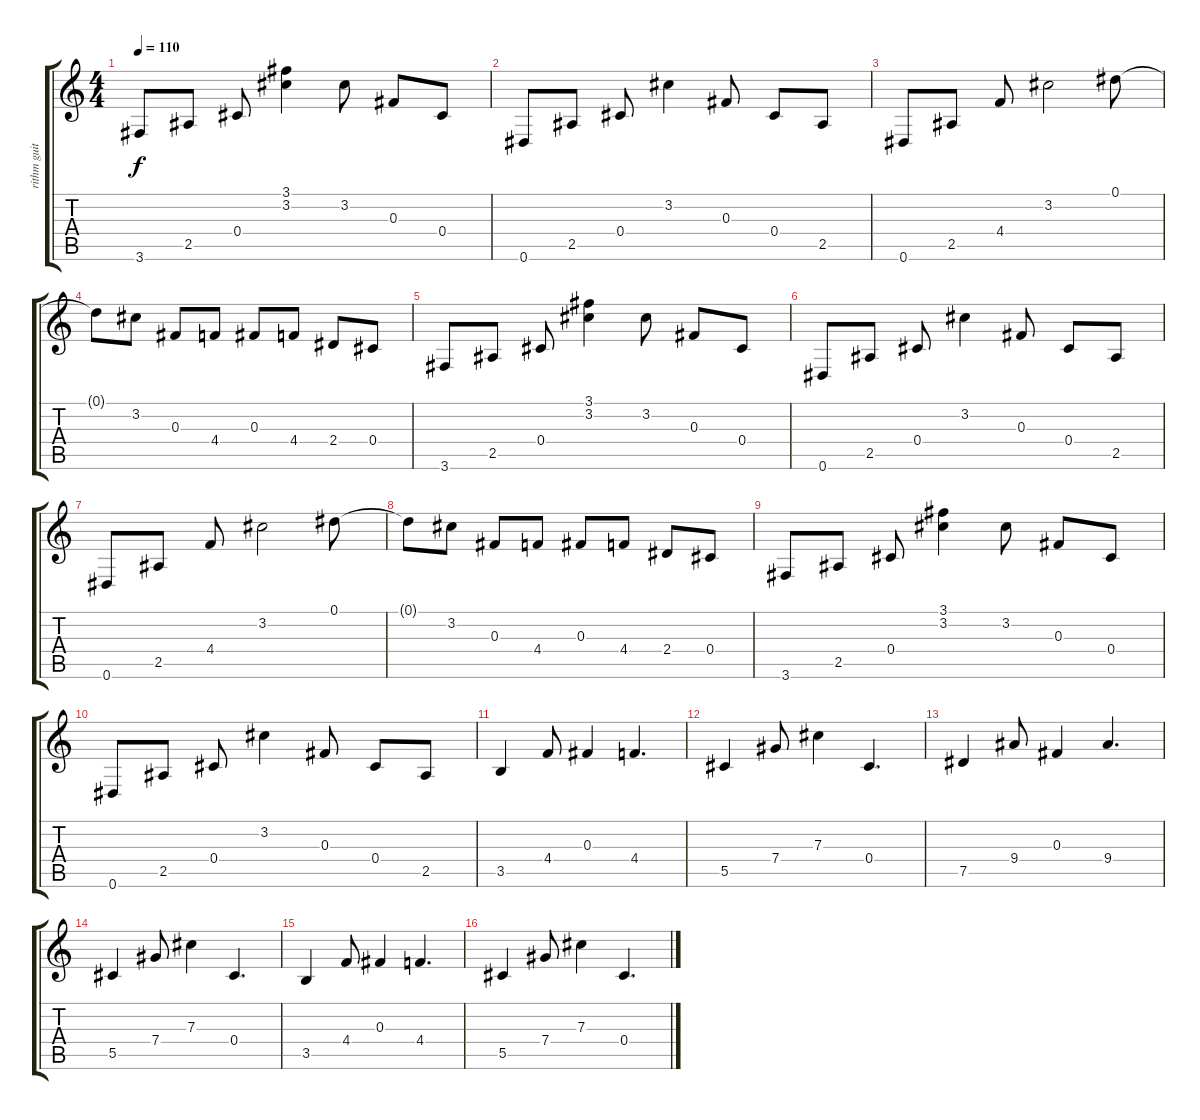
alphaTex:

\track ("rithm guitar" "rithm guit") {instrument acousticguitarsteel}
\staff {score tabs}
\tuning (Eb4 Bb3 Gb3 Db3 Ab2 Eb2) {hide}
\ts (4 4)
\tempo 110
\clef g2
\ks c
3.6.8{dy f} 2.5.8 0.4.8 (3.1 3.2).4 3.2.8 0.3.8 0.4.8 |
0.6.8 2.5.8 0.4.8 3.2.4 0.3.8 0.4.8 2.5.8 |
0.6.8 2.5.8 4.4.8 3.2.2 0.1.8 |
0.1{t}.8 3.2.8 0.3.8 4.4.8 0.3.8 4.4.8 2.4.8 0.4.8 |
3.6.8 2.5.8 0.4.8 (3.1 3.2).4 3.2.8 0.3.8 0.4.8 |
0.6.8 2.5.8 0.4.8 3.2.4 0.3.8 0.4.8 2.5.8 |
0.6.8 2.5.8 4.4.8 3.2.2 0.1.8 |
0.1{t}.8 3.2.8 0.3.8 4.4.8 0.3.8 4.4.8 2.4.8 0.4.8 |
3.6.8 2.5.8 0.4.8 (3.1 3.2).4 3.2.8 0.3.8 0.4.8 |
0.6.8 2.5.8 0.4.8 3.2.4 0.3.8 0.4.8 2.5.8 |
3.5.4 4.4.8 0.3.4 4.4.4{d} |
5.5.4 7.4.8 7.3.4 0.4.4{d} |
7.5.4 9.4.8 0.3.4 9.4.4{d} |
5.5.4 7.4.8 7.3.4 0.4.4{d} |
3.5.4 4.4.8 0.3.4 4.4.4{d} |
5.5.4 7.4.8 7.3.4 0.4.4{d}
